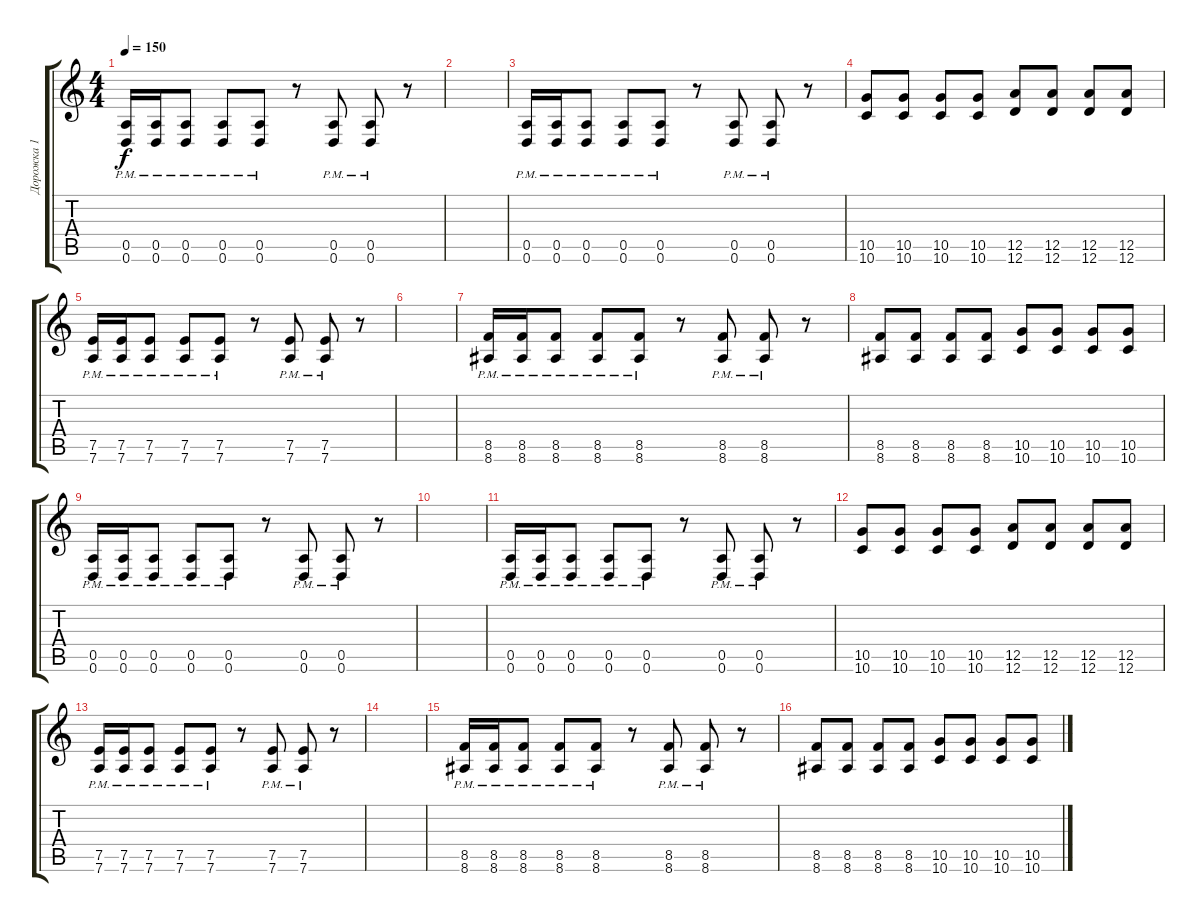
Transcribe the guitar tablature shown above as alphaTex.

\track ("Дорожка 1" "Дорожка 1") {instrument distortionguitar}
\staff {score tabs}
\tuning (E4 B3 G3 D3 A2 D2) {hide}
\ts (4 4)
\tempo 150
\clef g2
\ks c
(0.5{pm} 0.6{pm}).16{dy f} (0.5{pm} 0.6{pm}).16 (0.5{pm} 0.6{pm}).8 (0.5{pm} 0.6{pm}).8 (0.5{pm} 0.6{pm}).8 r.8 (0.5{pm} 0.6{pm}).8 (0.5{pm} 0.6{pm}).8 r.8 |
|
(0.5{pm} 0.6{pm}).16 (0.5{pm} 0.6{pm}).16 (0.5{pm} 0.6{pm}).8 (0.5{pm} 0.6{pm}).8 (0.5{pm} 0.6{pm}).8 r.8 (0.5{pm} 0.6{pm}).8 (0.5{pm} 0.6{pm}).8 r.8 |
(10.5 10.6).8 (10.5 10.6).8 (10.5 10.6).8 (10.5 10.6).8 (12.5 12.6).8 (12.5 12.6).8 (12.5 12.6).8 (12.5 12.6).8 |
(7.5{pm} 7.6{pm}).16 (7.5{pm} 7.6{pm}).16 (7.5{pm} 7.6{pm}).8 (7.5{pm} 7.6{pm}).8 (7.5{pm} 7.6{pm}).8 r.8 (7.5{pm} 7.6{pm}).8 (7.5{pm} 7.6{pm}).8 r.8 |
|
(8.5{pm} 8.6{pm}).16 (8.5{pm} 8.6{pm}).16 (8.5{pm} 8.6{pm}).8 (8.5{pm} 8.6{pm}).8 (8.5{pm} 8.6{pm}).8 r.8 (8.5{pm} 8.6{pm}).8 (8.5{pm} 8.6{pm}).8 r.8 |
(8.5 8.6).8 (8.5 8.6).8 (8.5 8.6).8 (8.5 8.6).8 (10.5 10.6).8 (10.5 10.6).8 (10.5 10.6).8 (10.5 10.6).8 |
(0.5{pm} 0.6{pm}).16 (0.5 0.6{pm}).16 (0.5{pm} 0.6{pm}).8 (0.5{pm} 0.6{pm}).8 (0.5{pm} 0.6{pm}).8 r.8 (0.5{pm} 0.6{pm}).8 (0.5{pm} 0.6{pm}).8 r.8 |
|
(0.5{pm} 0.6{pm}).16 (0.5{pm} 0.6{pm}).16 (0.5{pm} 0.6{pm}).8 (0.5{pm} 0.6{pm}).8 (0.5{pm} 0.6{pm}).8 r.8 (0.5{pm} 0.6{pm}).8 (0.5{pm} 0.6{pm}).8 r.8 |
(10.5 10.6).8 (10.5 10.6).8 (10.5 10.6).8 (10.5 10.6).8 (12.5 12.6).8 (12.5 12.6).8 (12.5 12.6).8 (12.5 12.6).8 |
(7.5{pm} 7.6{pm}).16 (7.5{pm} 7.6{pm}).16 (7.5{pm} 7.6{pm}).8 (7.5{pm} 7.6{pm}).8 (7.5{pm} 7.6{pm}).8 r.8 (7.5{pm} 7.6{pm}).8 (7.5{pm} 7.6{pm}).8 r.8 |
|
(8.5{pm} 8.6{pm}).16 (8.5{pm} 8.6{pm}).16 (8.5{pm} 8.6{pm}).8 (8.5{pm} 8.6{pm}).8 (8.5{pm} 8.6{pm}).8 r.8 (8.5{pm} 8.6{pm}).8 (8.5{pm} 8.6{pm}).8 r.8 |
(8.5 8.6).8 (8.5 8.6).8 (8.5 8.6).8 (8.5 8.6).8 (10.5 10.6).8 (10.5 10.6).8 (10.5 10.6).8 (10.5 10.6).8
